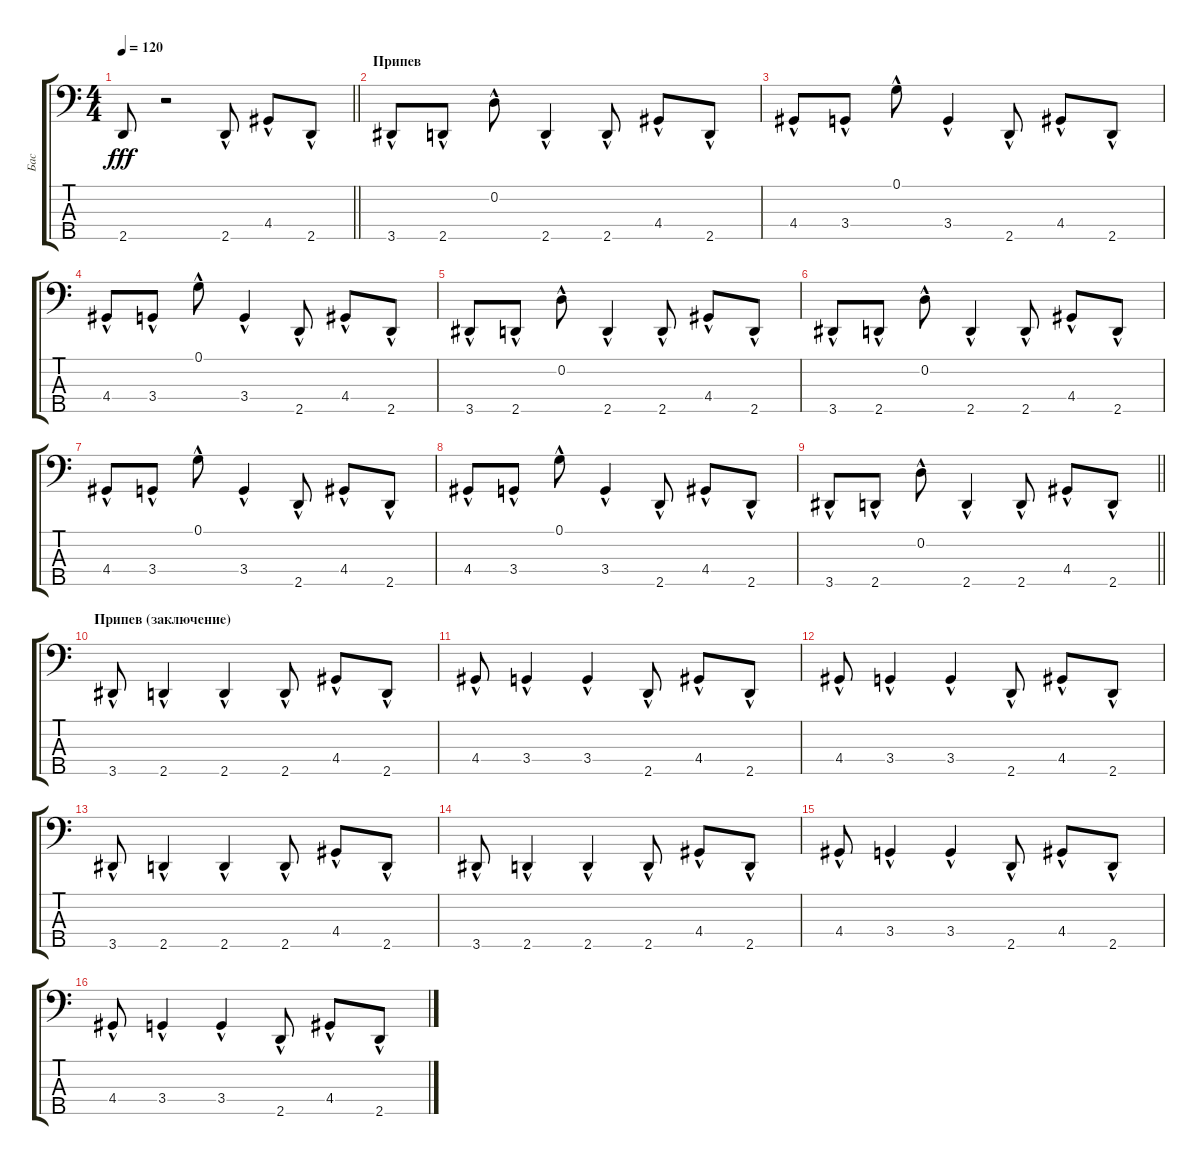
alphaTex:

\track ("Бас" "Бас") {instrument electricbassfinger}
\staff {score tabs}
\tuning (G2 D2 A1 E1 C1) {hide}
\ts (4 4)
\tempo 120
\clef f4
\barLineRight lightlight
\ks c
2.5{t}.8{dy fff} r.2 2.5{hac}.8 4.4{hac}.8 2.5{hac}.8 |
\section ("" "Припев")
3.5{hac}.8 2.5{hac}.8 0.2{hac}.8 2.5{hac}.4 2.5{hac}.8 4.4{hac}.8 2.5{hac}.8 |
4.4{hac}.8 3.4{hac}.8 0.1{hac}.8 3.4{hac}.4 2.5{hac}.8 4.4{hac}.8 2.5{hac}.8 |
4.4{hac}.8 3.4{hac}.8 0.1{hac}.8 3.4{hac}.4 2.5{hac}.8 4.4{hac}.8 2.5{hac}.8 |
3.5{hac}.8 2.5{hac}.8 0.2{hac}.8 2.5{hac}.4 2.5{hac}.8 4.4{hac}.8 2.5{hac}.8 |
3.5{hac}.8 2.5{hac}.8 0.2{hac}.8 2.5{hac}.4 2.5{hac}.8 4.4{hac}.8 2.5{hac}.8 |
4.4{hac}.8 3.4{hac}.8 0.1{hac}.8 3.4{hac}.4 2.5{hac}.8 4.4{hac}.8 2.5{hac}.8 |
4.4{hac}.8 3.4{hac}.8 0.1{hac}.8 3.4{hac}.4 2.5{hac}.8 4.4{hac}.8 2.5{hac}.8 |
\barLineRight lightlight
3.5{hac}.8 2.5{hac}.8 0.2{hac}.8 2.5{hac}.4 2.5{hac}.8 4.4{hac}.8 2.5{hac}.8 |
\section ("" "Припев (заключение)")
3.5{hac}.8 2.5{hac}.4 2.5{hac}.4 2.5{hac}.8 4.4{hac}.8 2.5{hac}.8 |
4.4{hac}.8 3.4{hac}.4 3.4{hac}.4 2.5{hac}.8 4.4{hac}.8 2.5{hac}.8 |
4.4{hac}.8 3.4{hac}.4 3.4{hac}.4 2.5{hac}.8 4.4{hac}.8 2.5{hac}.8 |
3.5{hac}.8 2.5{hac}.4 2.5{hac}.4 2.5{hac}.8 4.4{hac}.8 2.5{hac}.8 |
3.5{hac}.8 2.5{hac}.4 2.5{hac}.4 2.5{hac}.8 4.4{hac}.8 2.5{hac}.8 |
4.4{hac}.8 3.4{hac}.4 3.4{hac}.4 2.5{hac}.8 4.4{hac}.8 2.5{hac}.8 |
4.4{hac}.8 3.4{hac}.4 3.4{hac}.4 2.5{hac}.8 4.4{hac}.8 2.5{hac}.8
